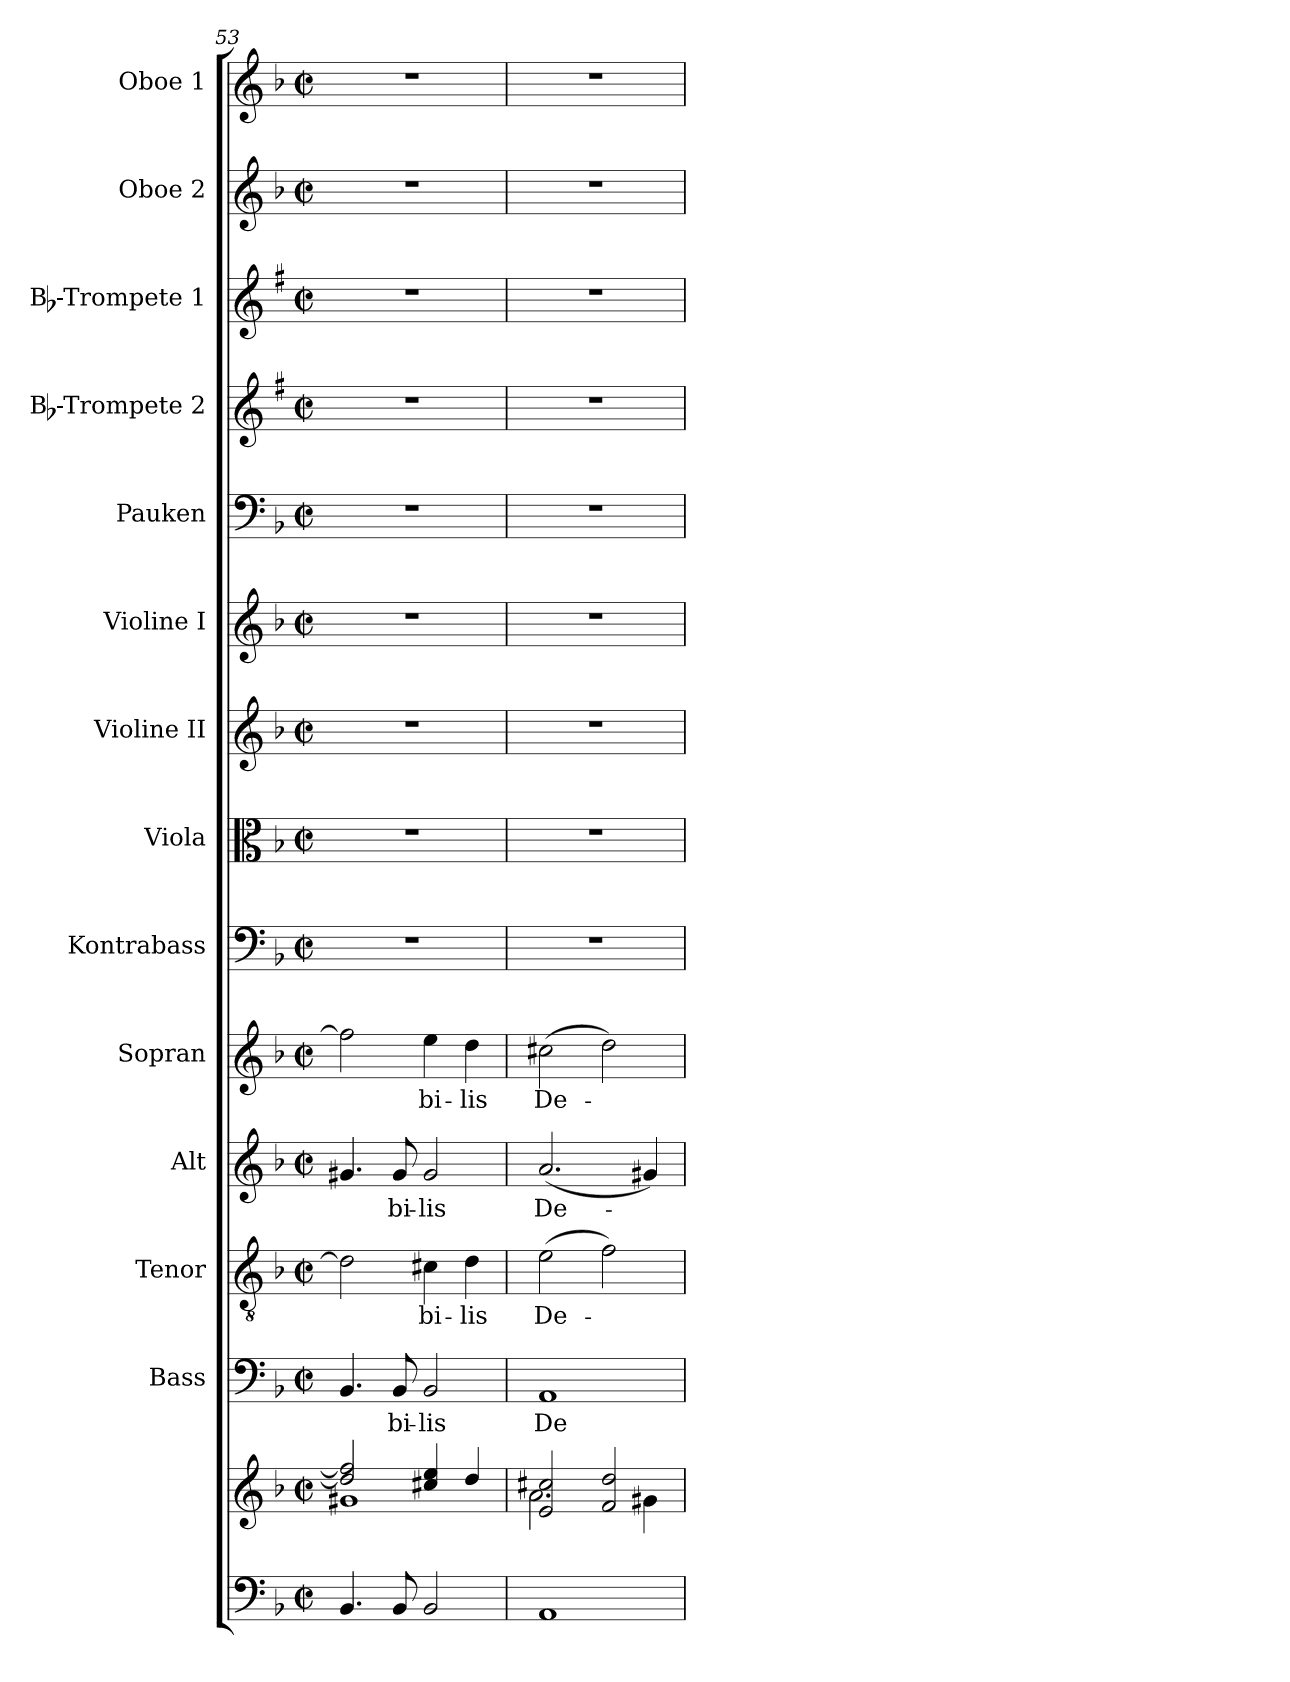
**kern	**kern	**kern	**text	**kern	**text	**kern	**text	**kern	**text	**kern	**kern	**kern	**kern	**kern	**kern	**kern	**kern	**kern
*part14	*part14	*part13	*part13	*part12	*part12	*part11	*part11	*part10	*part10	*part9	*part8	*part7	*part6	*part5	*part4	*part3	*part2	*part1
*staff15	*staff14	*staff13	*staff13	*staff12	*staff12	*staff11	*staff11	*staff10	*staff10	*staff9	*staff8	*staff7	*staff6	*staff5	*staff4	*staff3	*staff2	*staff1
*	*	*I"Bass	*	*I"Tenor	*	*I"Alt	*	*I"Sopran	*	*I"Kontrabass	*I"Viola	*I"Violine II	*I"Violine I	*I"Pauken	*I"Bb-Trompete 2	*I"Bb-Trompete 1	*I"Oboe 2	*I"Oboe 1
*	*	*I'B.	*	*I'T.	*	*I'A.	*	*I'S.	*	*I'Kb.	*I'Vla.	*I'Vl. II	*I'Vl. I	*I'Pk.	*I'Bb Trp. 2	*I'Bb Trp. 1	*I'Ob. 2	*I'Ob. 1
*clefF4	*clefG2	*clefF4	*	*clefGv2	*	*clefG2	*	*clefG2	*	*clefF4	*clefC3	*clefG2	*clefG2	*clefF4	*clefG2	*clefG2	*clefG2	*clefG2
*	*	*	*	*	*	*	*	*	*	*ITrd7c12	*	*	*	*	*ITrd1c2	*ITrd1c2	*	*
*k[b-]	*k[b-]	*k[b-]	*	*k[b-]	*	*k[b-]	*	*k[b-]	*	*k[b-]	*k[b-]	*k[b-]	*k[b-]	*k[b-]	*k[b-]	*k[b-]	*k[b-]	*k[b-]
*F:	*F:	*F:	*	*F:	*	*F:	*	*F:	*	*F:	*F:	*F:	*F:	*F:	*F:	*F:	*F:	*F:
*M2/2	*M2/2	*M2/2	*	*M2/2	*	*M2/2	*	*M2/2	*	*M2/2	*M2/2	*M2/2	*M2/2	*M2/2	*M2/2	*M2/2	*M2/2	*M2/2
*met(c|)	*met(c|)	*met(c|)	*	*met(c|)	*	*met(c|)	*	*met(c|)	*	*met(c|)	*met(c|)	*met(c|)	*met(c|)	*met(c|)	*met(c|)	*met(c|)	*met(c|)	*met(c|)
=53	=53	=53	=53	=53	=53	=53	=53	=53	=53	=53	=53	=53	=53	=53	=53	=53	=53	=53
*	*^	*	*	*	*	*	*	*	*	*	*	*	*	*	*	*	*	*
4.BB-/	2dd/] 2ff/]	1g#X	4.BB-/	.	2d\]	.	4.g#X/	.	2ff\]	.	1r	1r	1r	1r	1r	1r	1r	1r	1r
!	!	!	!	!LO:LY:b	!	!	!	!LO:LY:b	!	!	!	!	!	!	!	!	!	!	!
8BB-/	.	.	8BB-/	-bi-	.	.	8g#/	-bi-	.	.	.	.	.	.	.	.	.	.	.
!	!	!	!	!LO:LY:b	!	!LO:LY:b	!	!LO:LY:b	!	!LO:LY:b	!	!	!	!	!	!	!	!	!
2BB-/	4cc#X/ 4ee/	.	2BB-/	-lis	4c#X\	-bi-	2g#/	-lis	4ee\	-bi-	.	.	.	.	.	.	.	.	.
!	!	!	!	!	!	!LO:LY:b	!	!	!	!LO:LY:b	!	!	!	!	!	!	!	!	!
.	4dd/	.	.	.	4d\	-lis	.	.	4dd\	-lis	.	.	.	.	.	.	.	.	.
=54	=54	=54	=54	=54	=54	=54	=54	=54	=54	=54	=54	=54	=54	=54	=54	=54	=54	=54	=54
!	!	!	!	!LO:LY:b	!	!LO:LY:b	!	!LO:LY:b	!	!LO:LY:b	!	!	!	!	!	!	!	!	!
1AA	2e/ 2cc#X/	2.a\	1AA	De-	(>2e\	De-	(<2.a/	De-	(>2cc#X\	De-	1r	1r	1r	1r	1r	1r	1r	1r	1r
.	2f/ 2dd/	.	.	.	2f\)	.	.	.	2dd\)	.	.	.	.	.	.	.	.	.	.
.	.	4g#X\	.	.	.	.	4g#X/)	.	.	.	.	.	.	.	.	.	.	.	.
*	*v	*v	*	*	*	*	*	*	*	*	*	*	*	*	*	*	*	*	*
=	=	=	=	=	=	=	=	=	=	=	=	=	=	=	=	=	=	=
*-	*-	*-	*-	*-	*-	*-	*-	*-	*-	*-	*-	*-	*-	*-	*-	*-	*-	*-
